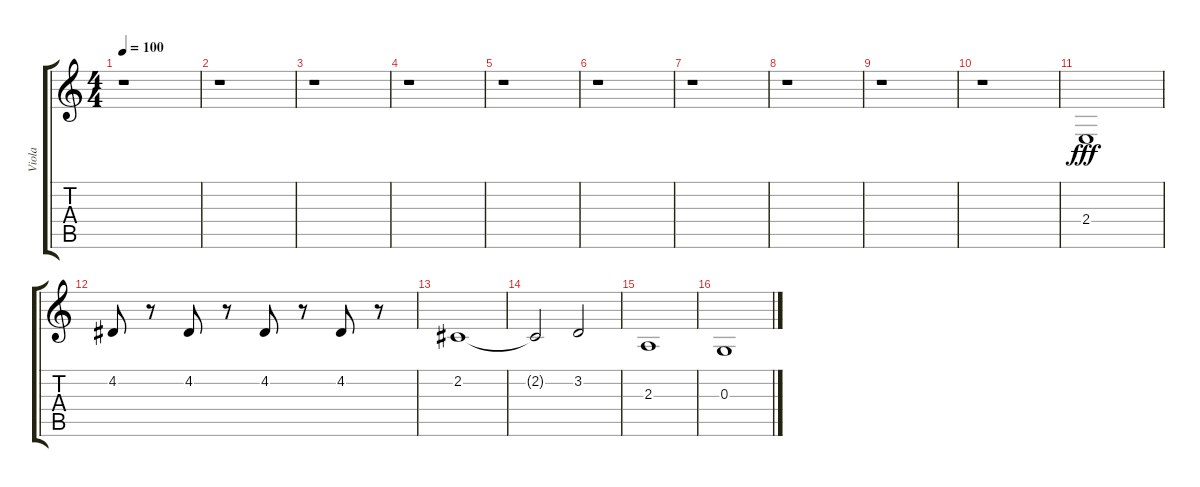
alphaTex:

\track ("Viola" "Viola") {instrument stringensemble1}
\staff {score tabs}
\tuning (E4 B3 G3 D3 A2 E2) {hide}
\ts (4 4)
\tempo 100
\clef g2
\ks c
r.1{dy fff instrument stringensemble1} |
r.1 |
r.1 |
r.1 |
r.1 |
r.1 |
r.1 |
r.1 |
r.1 |
r.1 |
2.4.1 |
4.2.8 r.8 4.2.8 r.8 4.2.8 r.8 4.2.8 r.8 |
2.2.1 |
2.2{t}.2 3.2.2 |
2.3.1 |
0.3.1
